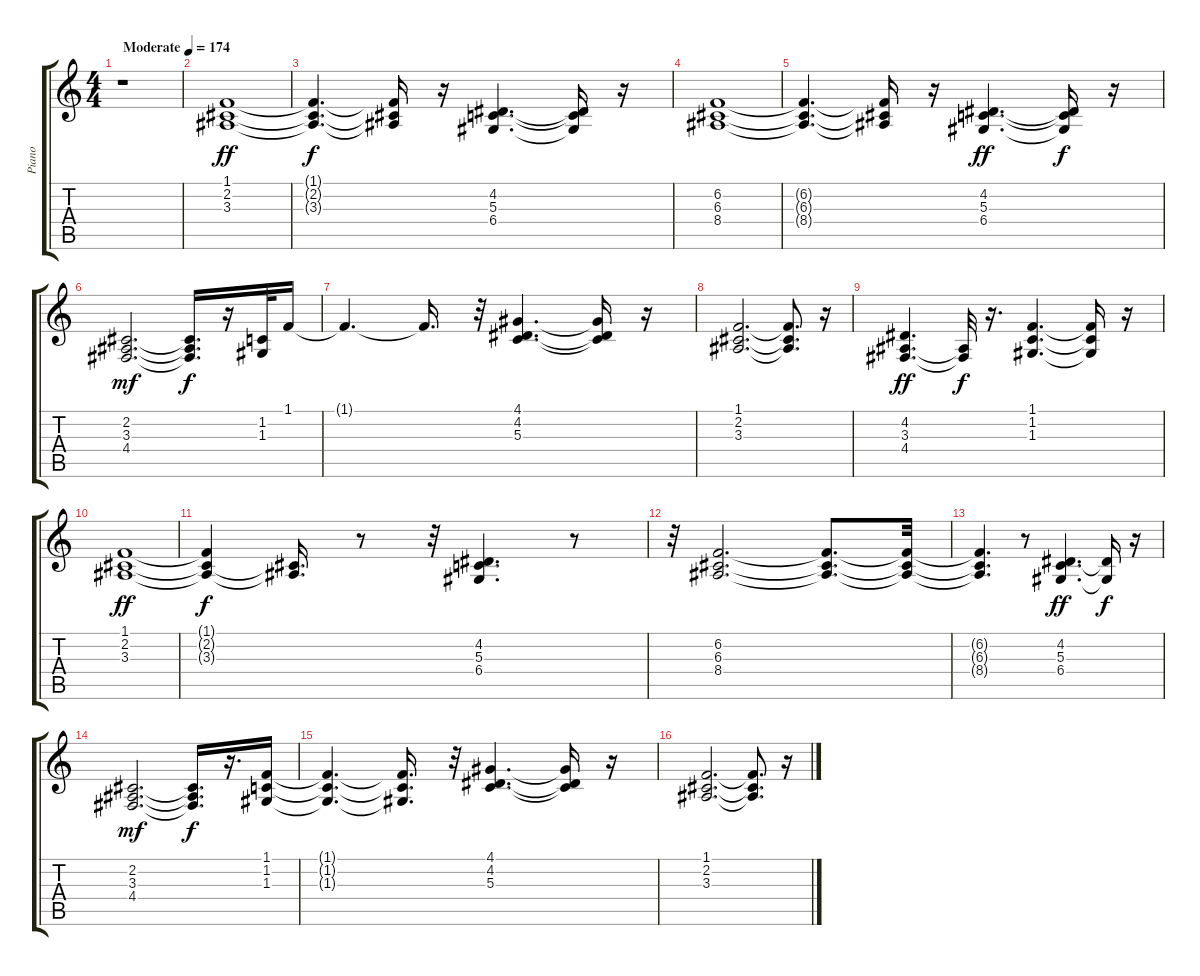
\track ("Piano" "Piano") {instrument electricpiano2}
\staff {score tabs}
\tuning (E4 B3 G3 D3 A2 E2) {hide}
\ts (4 4)
\tempo (174 "Moderate")
\clef g2
\ks c
r.1{dy ff instrument electricpiano2} |
(1.1 2.2 3.3).1 |
(1.1{t} 2.2{t} 3.3{t}).4{d dy f} (1.1{t} 2.2{t} 3.3{t}).16 r.16 (4.2 5.3 6.4).4{d} (4.2{t} 5.3{t} 6.4{t}).16 r.16 |
(6.2 6.3 8.4).1 |
(6.2{t} 6.3{t} 8.4{t}).4{d} (6.2{t} 6.3{t} 8.4{t}).16 r.16 (4.2 5.3 6.4).4{d dy ff} (4.2{t} 5.3{t} 6.4{t}).16{dy f} r.16 |
(2.2 3.3 4.4).2{d dy mf} (2.2{t} 3.3{t} 4.4{t}).16{d dy f} r.16 (1.2 1.3).32 1.1.16 |
1.1{t}.4{d} 1.1{t}.16{d} r.32 (4.1 4.2 5.3).4{d} (4.1{t} 4.2{t} 5.3{t}).16 r.16 |
(1.1 2.2 3.3).2{d} (1.1{t} 2.2{t} 3.3{t}).8{d} r.16 |
(4.2 3.3 4.4).4{d dy ff} (3.3{t} 4.4{t}).32{dy f} r.16{d} (1.1 1.2 1.3).4{d} (1.1{t} 1.2{t} 1.3{t}).16 r.16 |
(1.1 2.2 3.3).1{dy ff} |
(1.1{t} 2.2{t} 3.3{t}).4{dy f} (2.2{t} 3.3{t}).16{d} r.8 r.32 (4.2 5.3 6.4).4{d} r.8 |
r.32 (6.2 6.3 8.4).2{d} (6.2{t} 6.3{t} 8.4{t}).8{d} (6.2{t} 6.3{t} 8.4{t}).32 |
(6.2{t} 6.3{t} 8.4{t}).4{d} r.8 (4.2 5.3 6.4).4{d dy ff} (4.2{t} 6.4{t}).16{dy f} r.16 |
(2.2 3.3 4.4).2{d dy mf} (2.2{t} 3.3{t} 4.4{t}).16{d dy f} r.16{d} (1.1 1.2 1.3).16 |
(1.1{t} 1.2{t} 1.3{t}).4{d} (1.1{t} 1.2{t} 1.3{t}).16{d} r.32 (4.1 4.2 5.3).4{d} (4.1{t} 4.2{t} 5.3{t}).16 r.16 |
(1.1 2.2 3.3).2{d} (1.1{t} 2.2{t} 3.3{t}).8{d} r.16
